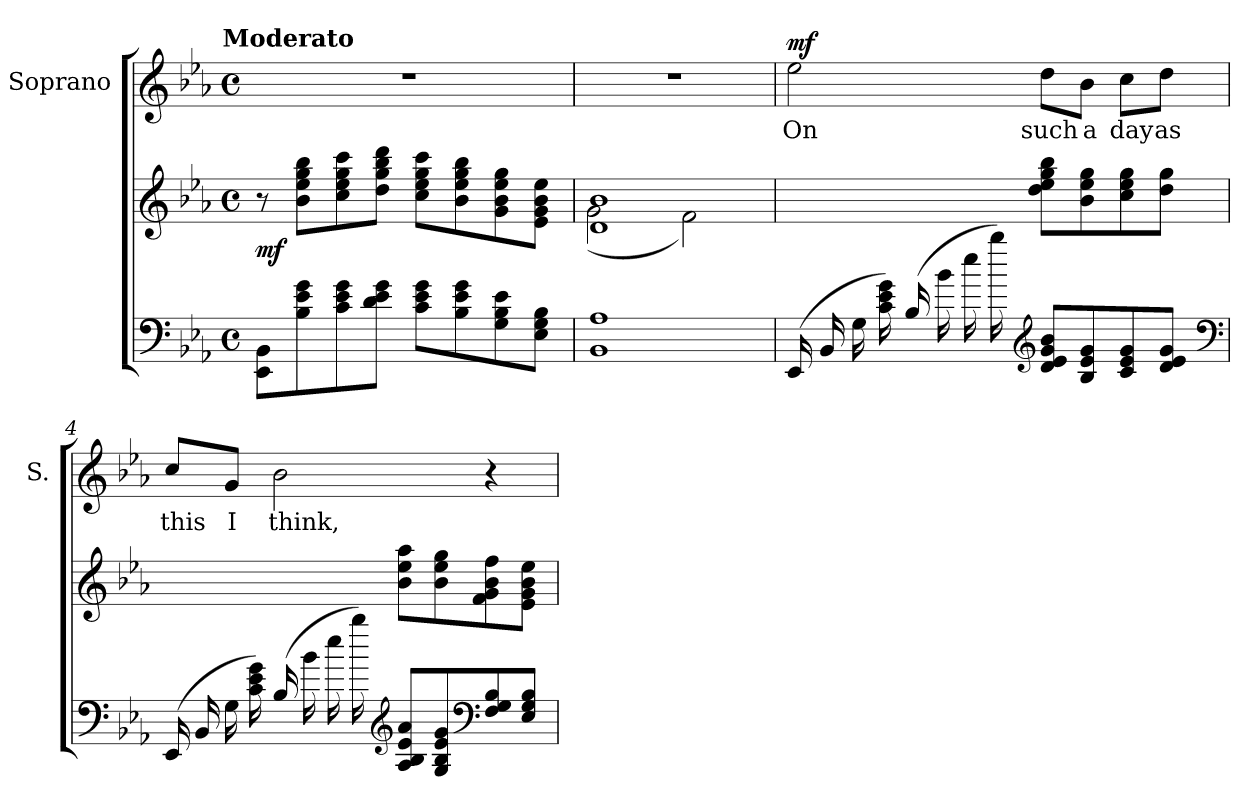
**kern	**kern	**dynam	**kern	**text	**dynam
*part2	*part2	*part2	*part1	*part1	*part1
*staff3	*staff2	*staff2/3	*staff1	*staff1	*staff1
*	*	*	*I"Soprano	*	*
*	*	*	*I'S.	*	*
*clefF4	*clefG2	*	*clefG2	*	*
*k[b-e-a-]	*k[b-e-a-]	*	*k[b-e-a-]	*	*
!!LO:TX:omd:t=Moderato
*M4/4	*M4/4	*	*M4/4	*	*
*met(c)	*met(c)	*	*met(c)	*	*
*MM114	*MM114	*	*MM114	*	*
=1	=1	=1	=1	=1	=1
!	!	!LO:DY:b	!	!	!
8EE-\ 8BB-\L	8r	mf	1r	.	.
8B-\ 8e-\ 8g\	8b-\ 8ee-\ 8gg\ 8bb-\L	.	.	.	.
8c\ 8e-\ 8g\	8cc\ 8ee-\ 8gg\ 8ccc\	.	.	.	.
8d\ 8e-\ 8g\J	8dd\ 8gg\ 8bb-\ 8ddd\J	.	.	.	.
8c\ 8e-\ 8g\L	8cc\ 8ee-\ 8gg\ 8ccc\L	.	.	.	.
8B-\ 8e-\ 8g\	8b-\ 8ee-\ 8gg\ 8bb-\	.	.	.	.
8G\ 8B-\ 8e-\	8g\ 8b-\ 8ee-\ 8gg\	.	.	.	.
8E-\ 8G\ 8B-\J	8e-\ 8g\ 8b-\ 8ee-\J	.	.	.	.
=2	=2	=2	=2	=2	=2
*	*^	*	*	*	*
1BB- 1A-	1d 1b-	(<2g\	.	1r	.	.
.	.	2f\)	.	.	.	.
=3	=3	=3	=3	=3	=3	=3
!	!	!	!	!	!	!LO:DY:a
*	*v	*v	*	*	*	*
(>16EE-/	2ryy	.	2ee-\	On	mf
16BB-/	.	.	.	.	.
16G\	.	.	.	.	.
16c\ 16e-\ 16g\)	.	.	.	.	.
(>16B-/	.	.	.	.	.
16b-\	.	.	.	.	.
16ee-\	.	.	.	.	.
16bb-\)	.	.	.	.	.
*clefG2	*	*	*	*	*
8d/ 8e-/ 8g/ 8b-/L	8dd\ 8ee-\ 8gg\ 8bb-\L	.	8dd\L	such	.
8B-/ 8e-/ 8g/	8b-\ 8ee-\ 8gg\	.	8b-\J	a	.
8c/ 8e-/ 8g/	8cc\ 8ee-\ 8gg\	.	8cc\L	day	.
8d/ 8e-/ 8g/J	8dd\ 8gg\J	.	8dd\J	as	.
*clefF4	*	*	*	*	*
=4	=4	=4	=4	=4	=4
(>16EE-/	2ryy	.	8cc/L	this	.
16BB-/	.	.	.	.	.
16G\	.	.	8g/J	I	.
16c\ 16e-\ 16g\)	.	.	.	.	.
(>16B-/	.	.	2b-\	think,	.
16b-\	.	.	.	.	.
16ee-\	.	.	.	.	.
16bb-\)	.	.	.	.	.
*clefG2	*	*	*	*	*
8A-/ 8B-/ 8e-/ 8a-/L	8b-\ 8ee-\ 8aa-\L	.	.	.	.
8G/ 8B-/ 8e-/ 8g/	8b-\ 8ee-\ 8gg\	.	.	.	.
*clefF4	*	*	*	*	*
8F/ 8G/ 8B-/	8f\ 8g\ 8b-\ 8ff\	.	4r	.	.
8E-/ 8G/ 8B-/J	8e-\ 8g\ 8b-\ 8ee-\J	.	.	.	.
=	=	=	=	=	=
*-	*-	*-	*-	*-	*-
